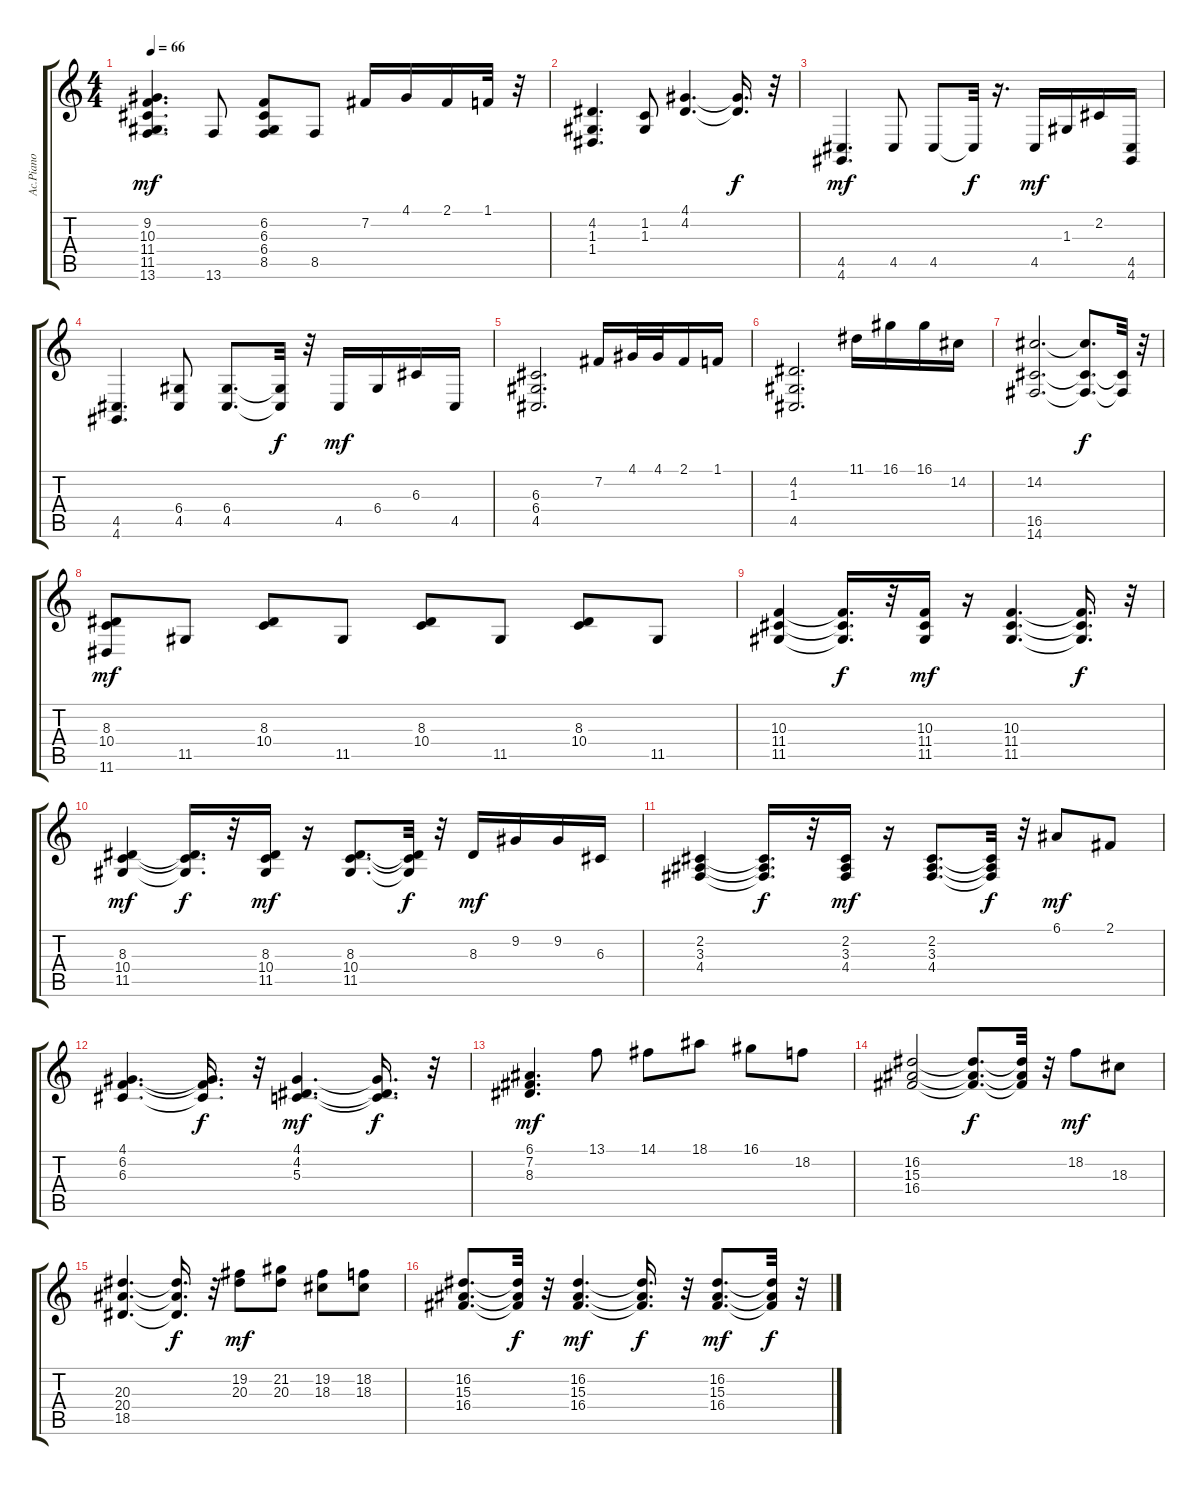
\track ("Ac.Piano" "Ac.Piano") {instrument acousticgrandpiano}
\staff {score tabs}
\tuning (E4 B3 G3 D3 A2 E2) {hide}
\ts (4 4)
\tempo 66
\clef g2
\ks c
(9.2 10.3 11.4 11.5 13.6).4{d dy mf} 13.6.8 (6.2 6.3 6.4 8.5).8 8.5.8 7.2.16 4.1.16 2.1.16 1.1.32 r.32 |
(4.2 1.3 1.4).4{d} (1.2 1.3).8 (4.1 4.2).4{d} (4.1{t} 4.2{t}).16{d dy f} r.32 |
(4.5 4.6).4{d dy mf} 4.5.8 4.5.8 4.5{t}.32{dy f} r.16{d} 4.5.16{dy mf} 1.3.16 2.2.16 (4.5 4.6).16 |
(4.5 4.6).4{d} (6.4 4.5).8 (6.4 4.5).8{d} (6.4{t} 4.5{t}).32{dy f} r.32 4.5.16{dy mf} 6.4.16 6.3.16 4.5.16 |
(6.3 6.4 4.5).2{d} 7.2.16 4.1.32 4.1.32 2.1.16 1.1.16 |
(4.2 1.3 4.5).2{d} 11.1.16 16.1.16 16.1.16 14.2.16 |
(14.2 16.5 14.6).2{d} (14.2{t} 16.5{t} 14.6{t}).8{d dy f} (16.5{t} 14.6{t}).32 r.32 |
(8.3 10.4 11.6).8{dy mf} 11.5.8 (8.3 10.4).8 11.5.8 (8.3 10.4).8 11.5.8 (8.3 10.4).8 11.5.8 |
(10.3 11.4 11.5).4 (10.3{t} 11.4{t} 11.5{t}).16{d dy f} r.32 (10.3 11.4 11.5).16{dy mf} r.16 (10.3 11.4 11.5).4{d} (10.3{t} 11.4{t} 11.5{t}).16{d dy f} r.32 |
(8.3 10.4 11.5).4{dy mf} (8.3{t} 10.4{t} 11.5{t}).16{d dy f} r.32 (8.3 10.4 11.5).16{dy mf} r.16 (8.3 10.4 11.5).8{d} (8.3{t} 10.4{t} 11.5{t}).32{dy f} r.32 8.3.16{dy mf} 9.2.16 9.2.16 6.3.16 |
(2.2 3.3 4.4).4 (2.2{t} 3.3{t} 4.4{t}).16{d dy f} r.32 (2.2 3.3 4.4).16{dy mf} r.16 (2.2 3.3 4.4).8{d} (2.2{t} 3.3{t} 4.4{t}).32{dy f} r.32 6.1.8{dy mf} 2.1.8 |
(4.1 6.2 6.3).4{d} (4.1{t} 6.2{t} 6.3{t}).16{d dy f} r.32 (4.1 4.2 5.3).4{d dy mf} (4.1{t} 4.2{t} 5.3{t}).16{d dy f} r.32 |
(6.1 7.2 8.3).4{d dy mf} 13.1.8 14.1.8 18.1.8 16.1.8 18.2.8 |
(16.2 15.3 16.4).2 (16.2{t} 15.3{t} 16.4{t}).8{d dy f} (16.2{t} 15.3{t} 16.4{t}).32 r.32 18.2.8{dy mf} 18.3.8 |
(20.3 20.4 18.5).4{d} (20.3{t} 20.4{t} 18.5{t}).16{d dy f} r.32 (19.2 20.3).8{dy mf} (21.2 20.3).8 (19.2 18.3).8 (18.2 18.3).8 |
(16.2 15.3 16.4).8{d} (16.2{t} 15.3{t} 16.4{t}).32{dy f} r.32 (16.2 15.3 16.4).4{d dy mf} (16.2{t} 15.3{t} 16.4{t}).16{d dy f} r.32 (16.2 15.3 16.4).8{d dy mf} (16.2{t} 15.3{t} 16.4{t}).32{dy f} r.32
